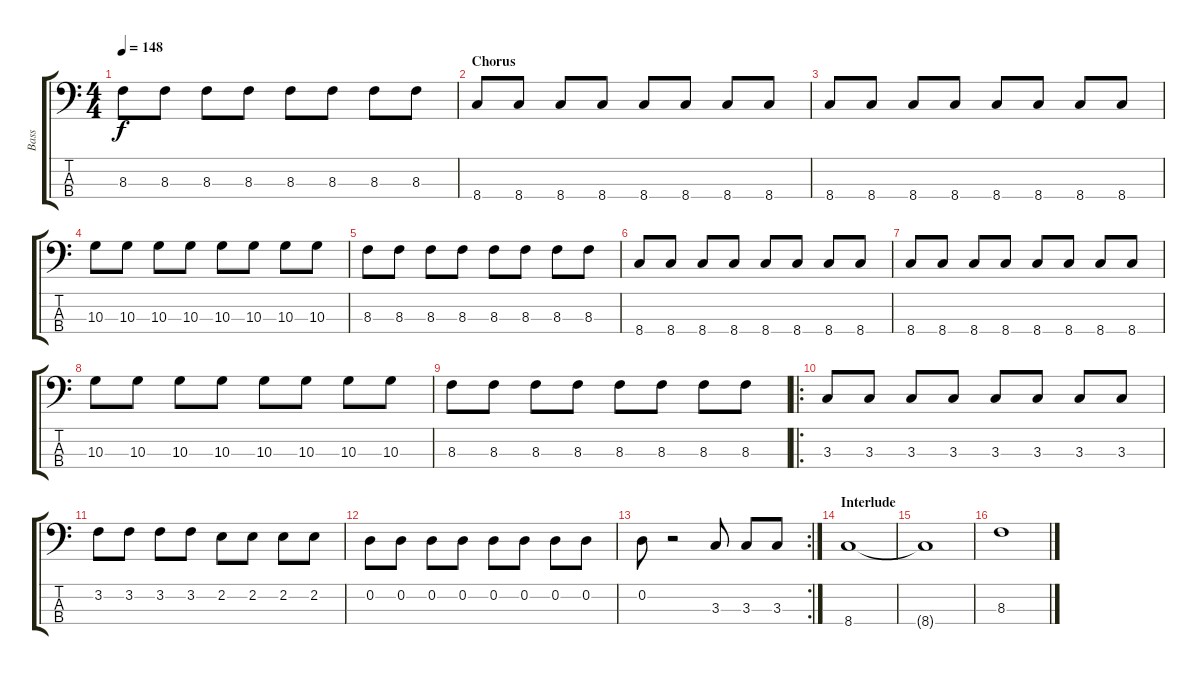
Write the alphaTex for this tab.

\track ("Bass" "Bass") {instrument slapbass2}
\staff {score tabs}
\tuning (G2 D2 A1 E1) {hide}
\ts (4 4)
\tempo 148
\clef f4
\ks c
8.3.8{dy f} 8.3.8 8.3.8 8.3.8 8.3.8 8.3.8 8.3.8 8.3.8 |
\section ("" "Chorus")
8.4.8 8.4.8 8.4.8 8.4.8 8.4.8 8.4.8 8.4.8 8.4.8 |
8.4.8 8.4.8 8.4.8 8.4.8 8.4.8 8.4.8 8.4.8 8.4.8 |
10.3.8 10.3.8 10.3.8 10.3.8 10.3.8 10.3.8 10.3.8 10.3.8 |
8.3.8 8.3.8 8.3.8 8.3.8 8.3.8 8.3.8 8.3.8 8.3.8 |
8.4.8 8.4.8 8.4.8 8.4.8 8.4.8 8.4.8 8.4.8 8.4.8 |
8.4.8 8.4.8 8.4.8 8.4.8 8.4.8 8.4.8 8.4.8 8.4.8 |
10.3.8 10.3.8 10.3.8 10.3.8 10.3.8 10.3.8 10.3.8 10.3.8 |
8.3.8 8.3.8 8.3.8 8.3.8 8.3.8 8.3.8 8.3.8 8.3.8 |
\ro
3.3.8 3.3.8 3.3.8 3.3.8 3.3.8 3.3.8 3.3.8 3.3.8 |
3.2.8 3.2.8 3.2.8 3.2.8 2.2.8 2.2.8 2.2.8 2.2.8 |
0.2.8 0.2.8 0.2.8 0.2.8 0.2.8 0.2.8 0.2.8 0.2.8 |
\rc 2
0.2.8 r.2 3.3.8 3.3.8 3.3.8 |
\section ("" "Interlude")
8.4.1 |
8.4{t}.1 |
8.3.1
